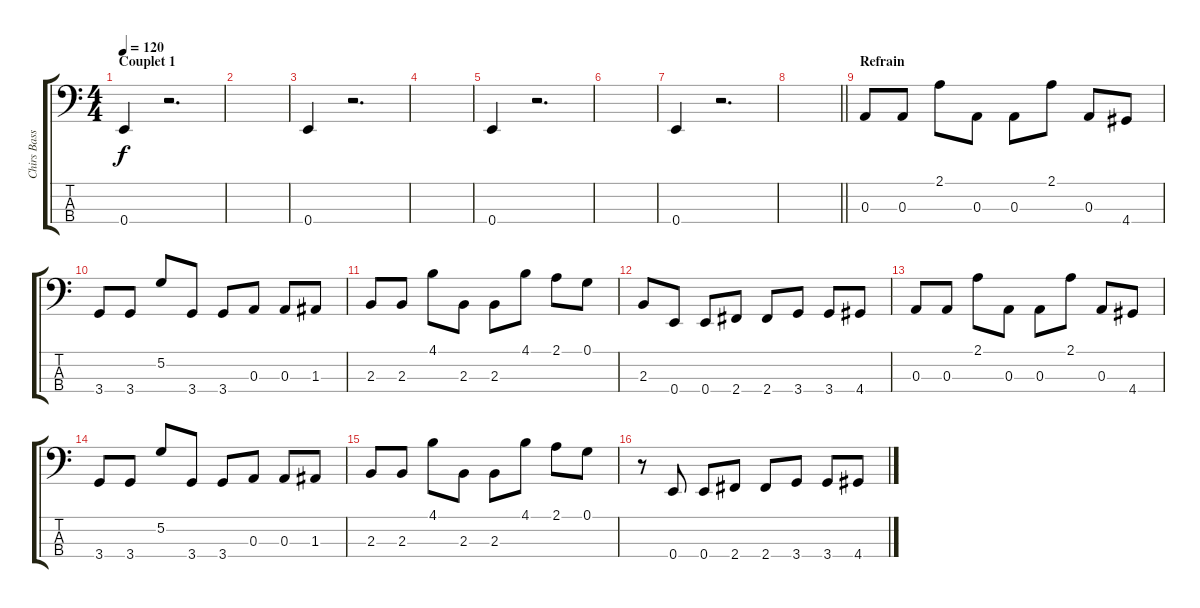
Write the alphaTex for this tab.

\track ("Chirs Bass" "Chirs Bass") {instrument electricbassfinger}
\staff {score tabs}
\tuning (G2 D2 A1 E1) {hide}
\ts (4 4)
\section ("" "Couplet 1")
\tempo 120
\clef f4
\ks c
0.4.4{dy f} r.2{d} |
|
0.4.4 r.2{d} |
|
0.4.4 r.2{d} |
|
0.4.4 r.2{d} |
\barLineRight lightlight
|
\section ("" "Refrain")
0.3.8 0.3.8 2.1.8 0.3.8 0.3.8 2.1.8 0.3.8 4.4.8 |
3.4.8 3.4.8 5.2.8 3.4.8 3.4.8 0.3.8 0.3.8 1.3.8 |
2.3.8 2.3.8 4.1.8 2.3.8 2.3.8 4.1.8 2.1.8 0.1.8 |
2.3.8 0.4.8 0.4.8 2.4.8 2.4.8 3.4.8 3.4.8 4.4.8 |
0.3.8 0.3.8 2.1.8 0.3.8 0.3.8 2.1.8 0.3.8 4.4.8 |
3.4.8 3.4.8 5.2.8 3.4.8 3.4.8 0.3.8 0.3.8 1.3.8 |
2.3.8 2.3.8 4.1.8 2.3.8 2.3.8 4.1.8 2.1.8 0.1.8 |
r.8 0.4.8 0.4.8 2.4.8 2.4.8 3.4.8 3.4.8 4.4.8
